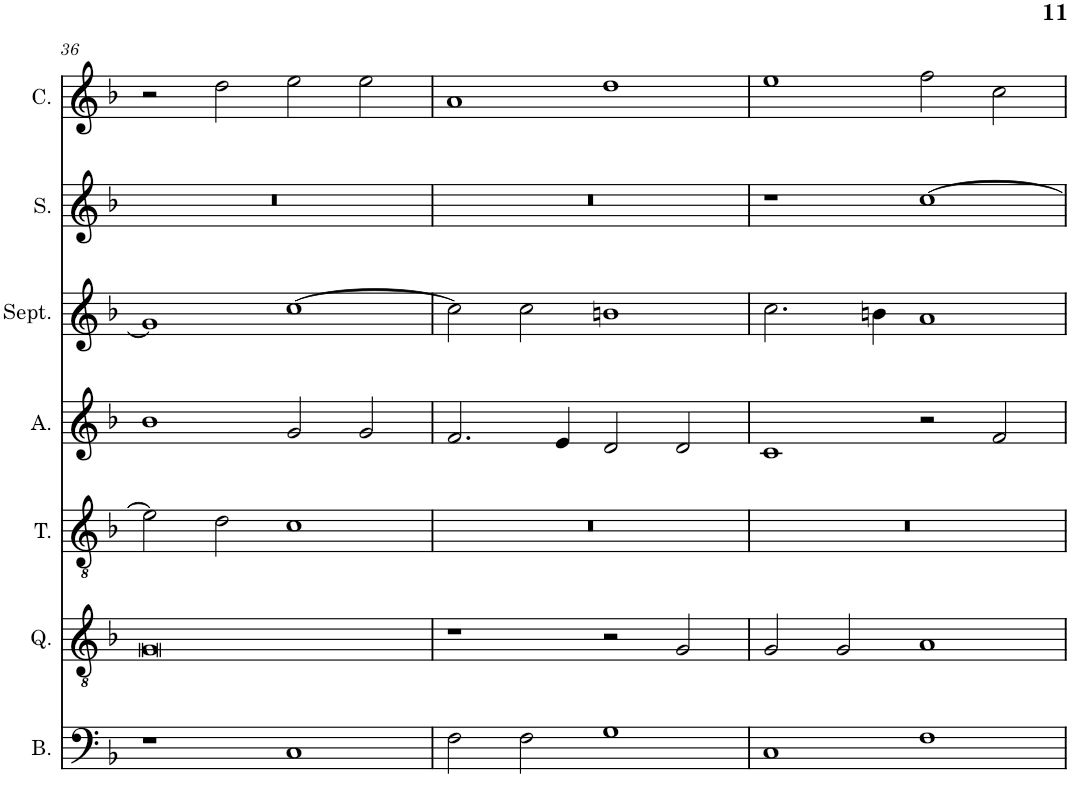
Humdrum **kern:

**kern	**kern	**kern	**kern	**kern	**kern	**kern
*part7	*part6	*part5	*part4	*part3	*part2	*part1
*staff7	*staff6	*staff5	*staff4	*staff3	*staff2	*staff1
*I"Bassus	*I"Quintus	*I"Tenor	*I"Altus	*I"Septimus	*I"Sextus	*I"Cantus
*I'B.	*I'Q.	*I'T.	*I'A.	*I'Sept.	*I'S.	*I'C.
!!LO:PB:g=z
*clefF4	*clefGv2	*clefGv2	*clefG2	*clefG2	*clefG2	*clefG2
*k[b-]	*k[b-]	*k[b-]	*k[b-]	*k[b-]	*k[b-]	*k[b-]
*F:	*F:	*F:	*F:	*F:	*F:	*F:
*M4/2	*M4/2	*M4/2	*M4/2	*M4/2	*M4/2	*M4/2
=36	=36	=36	=36	=36	=36	=36
1r	0G	2e-\]	1b-	1g]	0r	2r
.	.	2d\	.	.	.	2dd\
1C	.	1c	2g/	[1cc	.	2ee\
.	.	.	2g/	.	.	2ee\
=37	=37	=37	=37	=37	=37	=37
2F\	1r	0r	2.f/	2cc\]	0r	1a
2F\	.	.	.	2cc\	.	.
.	.	.	4e/	.	.	.
1G	2r	.	2d/	1bn	.	1dd
.	2G/	.	2d/	.	.	.
=38	=38	=38	=38	=38	=38	=38
1C	2G/	0r	1c	2.cc\	1r	1ee
.	2G/	.	.	.	.	.
.	.	.	.	4bn\	.	.
1F	1A	.	2r	1a	[1cc	2ff\
.	.	.	2f/	.	.	2cc\
=	=	=	=	=	=	=
*-	*-	*-	*-	*-	*-	*-
